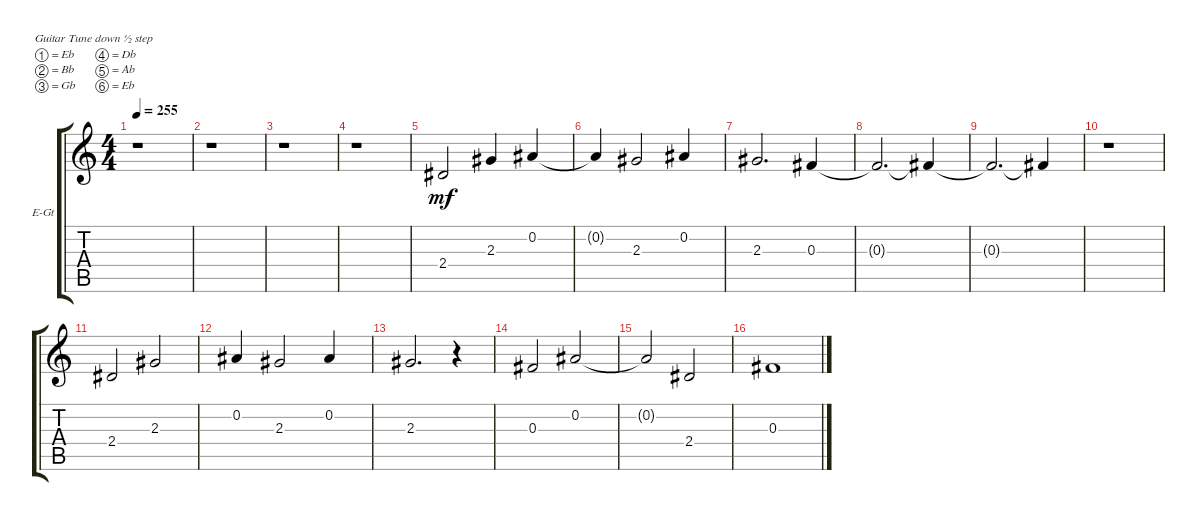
\bracketExtendMode groupsimilarinstruments
\firstSystemTrackNameOrientation horizontal
\otherSystemsTrackNameOrientation horizontal
\track ("Vocals" "E-Gt") {instrument electricguitarclean}
\staff {score tabs}
\tuning (Eb4 Bb3 Gb3 Db3 Ab2 Eb2)
\ts (4 4)
\tempo 255
\clef g2
\scale
0.333333
\ks c
r.1{dy mf} |
\scale
0.333333 r.1 |
\scale
0.333333 r.1 |
\scale
0.333333 r.1 |
\scale
0.333333 2.4.2 2.3.4 0.2.4 |
\scale
0.333333 0.2{t}.4 2.3.2 0.2.4 |
\scale
0.333333 2.3.2{d} 0.3.4 |
\scale
0.333333 0.3{t}.2{d} 0.3{t}.4 |
\scale
0.333333 0.3{t}.2{d} 0.3{t}.4 |
\scale
0.333333 r.1 |
\scale
0.333333 2.4.2 2.3.2 |
\scale
0.333333 0.2.4 2.3.2 0.2.4 |
\scale
0.333333 2.3.2{d} r.4 |
\scale
0.333333 0.3.2 0.2.2 |
\scale
0.333333 0.2{t}.2 2.4.2 |
\scale
0.333333 0.3.1
